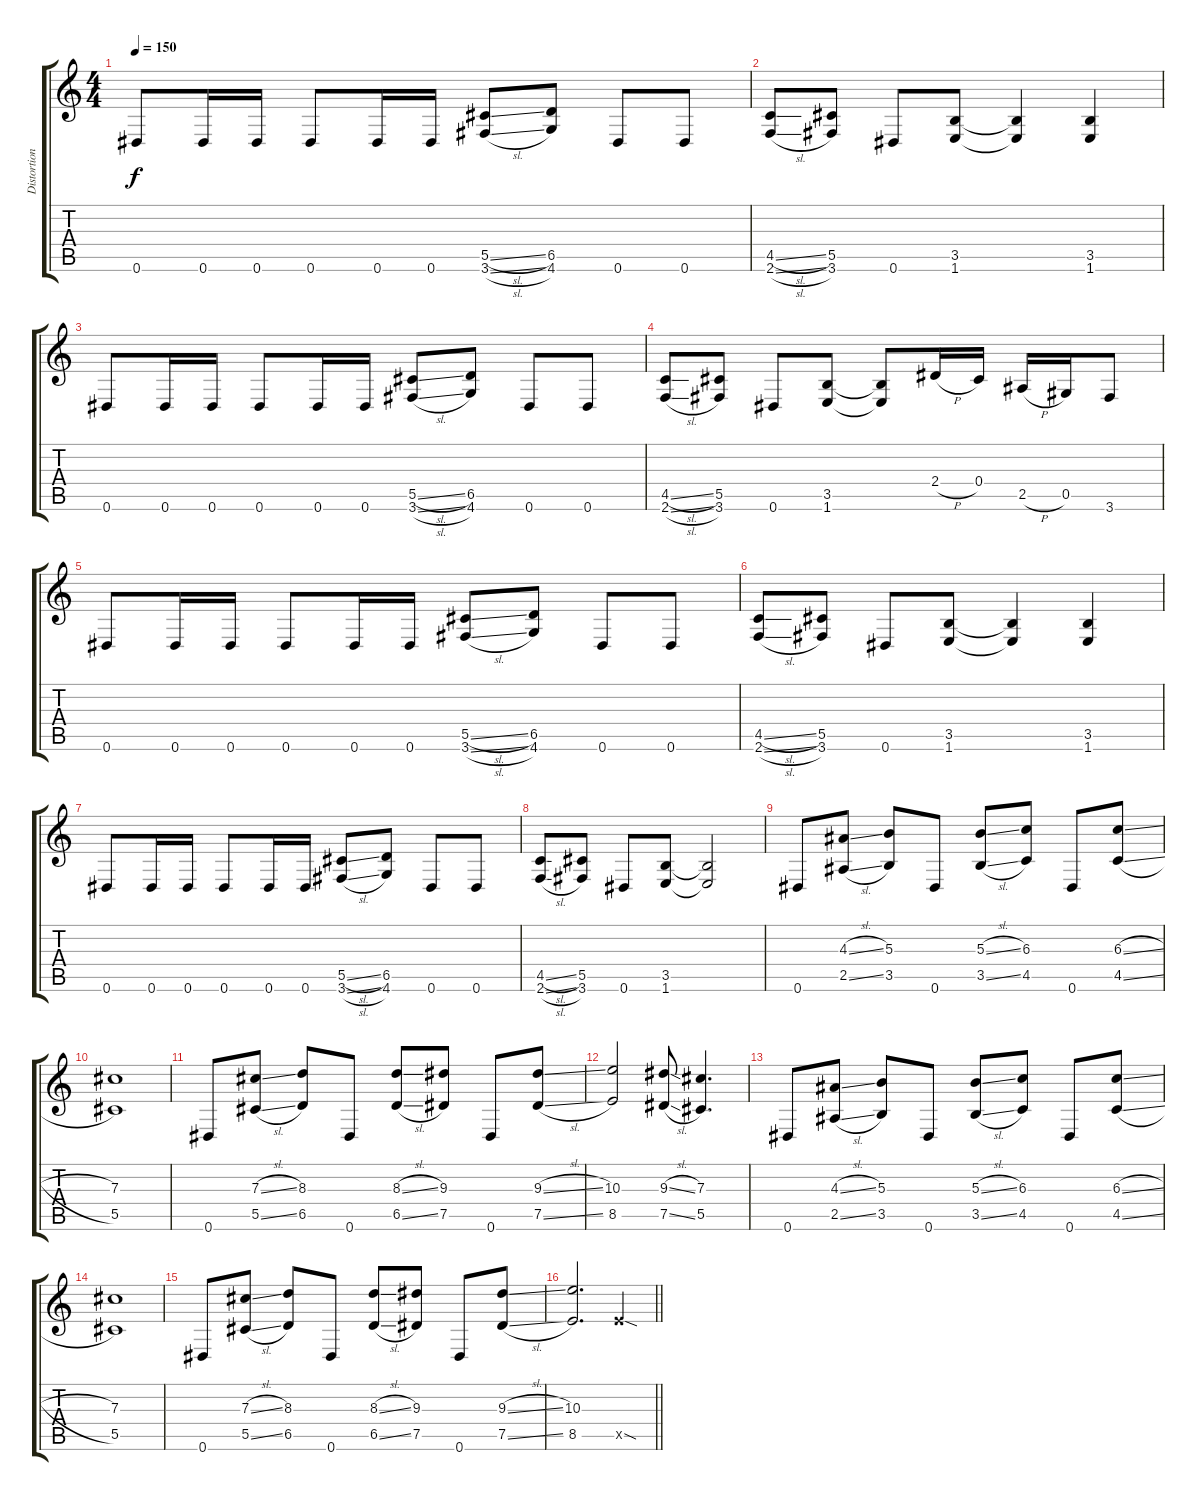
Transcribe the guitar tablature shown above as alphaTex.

\track ("Distortion" "Distortion") {instrument distortionguitar}
\staff {score tabs}
\tuning (Eb4 Bb3 Gb3 Db3 Ab2 Eb2) {hide}
\ts (4 4)
\tempo 150
\clef g2
\ks c
0.6.8{dy f} 0.6.16 0.6.16 0.6.8 0.6.16 0.6.16 (5.5{sl} 3.6{sl}).8 (6.5 4.6).8 0.6.8 0.6.8 |
(4.5{sl} 2.6{sl}).8 (5.5 3.6).8 0.6.8 (3.5 1.6).8 (3.5{t} 1.6{t}).4 (3.5 1.6).4 |
0.6.8 0.6.16 0.6.16 0.6.8 0.6.16 0.6.16 (5.5{sl} 3.6{sl}).8 (6.5 4.6).8 0.6.8 0.6.8 |
(4.5{sl} 2.6{sl}).8 (5.5 3.6).8 0.6.8 (3.5 1.6).8 (3.5{t} 1.6{t}).8 2.4{h}.16 0.4.16 2.5{h}.16 0.5.16 3.6.8 |
0.6.8 0.6.16 0.6.16 0.6.8 0.6.16 0.6.16 (5.5{sl} 3.6{sl}).8 (6.5 4.6).8 0.6.8 0.6.8 |
(4.5{sl} 2.6{sl}).8 (5.5 3.6).8 0.6.8 (3.5 1.6).8 (3.5{t} 1.6{t}).4 (3.5 1.6).4 |
0.6.8 0.6.16 0.6.16 0.6.8 0.6.16 0.6.16 (5.5{sl} 3.6{sl}).8 (6.5 4.6).8 0.6.8 0.6.8 |
(4.5{sl} 2.6{sl}).8 (5.5 3.6).8 0.6.8 (3.5 1.6).8 (3.5{t} 1.6{t}).2 |
0.6.8 (4.3{sl} 2.5{sl}).8 (5.3 3.5).8 0.6.8 (5.3{sl} 3.5{sl}).8 (6.3 4.5).8 0.6.8 (6.3{sl} 4.5{sl}).8 |
(7.3 5.5).1 |
0.6.8 (7.3{sl} 5.5{sl}).8 (8.3 6.5).8 0.6.8 (8.3{sl} 6.5{sl}).8 (9.3 7.5).8 0.6.8 (9.3{sl} 7.5{sl}).8 |
(10.3 8.5).2 (9.3{sl} 7.5{sl}).8 (7.3 5.5).4{d} |
0.6.8 (4.3{sl} 2.5{sl}).8 (5.3 3.5).8 0.6.8 (5.3{sl} 3.5{sl}).8 (6.3 4.5).8 0.6.8 (6.3{sl} 4.5{sl}).8 |
(7.3 5.5).1 |
0.6.8 (7.3{sl} 5.5{sl}).8 (8.3 6.5).8 0.6.8 (8.3{sl} 6.5{sl}).8 (9.3 7.5).8 0.6.8 (9.3{sl} 7.5{sl}).8 |
\barLineRight lightlight
(10.3 8.5).2{d} 8.5{sod x}.4
